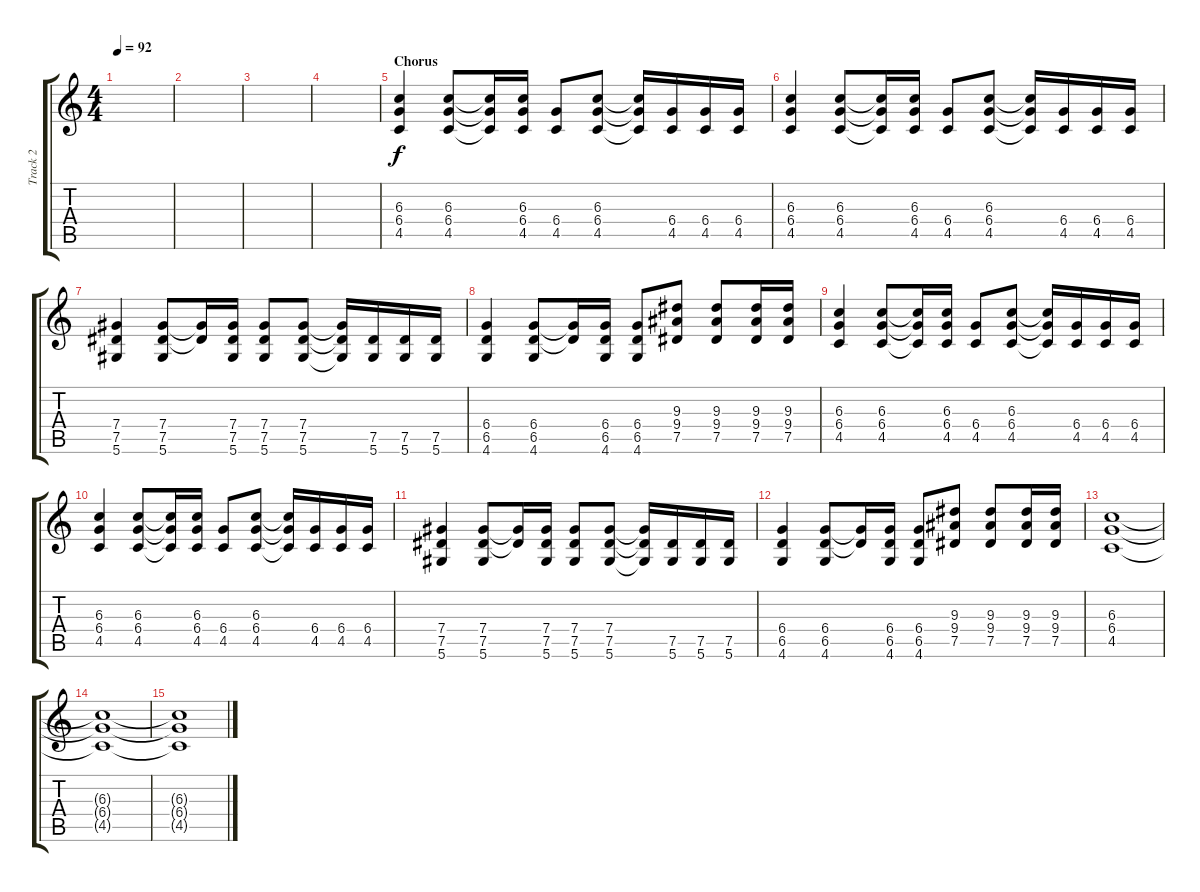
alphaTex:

\track ("Track 2" "Track 2") {instrument overdrivenguitar}
\staff {score tabs}
\tuning (Eb4 Bb3 Gb3 Db3 Ab2 Eb2) {hide}
\ts (4 4)
\tempo 92
\clef g2
\ks c
|
|
|
|
\section ("" "Chorus")
(6.3 6.4 4.5).4 (6.3 6.4 4.5).8 (6.3{t} 6.4{t} 4.5{t}).16 (6.3 6.4 4.5).16 (6.4 4.5).8 (6.3 6.4 4.5).8 (6.3{t} 6.4{t} 4.5{t}).16 (6.4 4.5).16 (6.4 4.5).16 (6.4 4.5).16 |
(6.3 6.4 4.5).4 (6.3 6.4 4.5).8 (6.3{t} 6.4{t} 4.5{t}).16 (6.3 6.4 4.5).16 (6.4 4.5).8 (6.3 6.4 4.5).8 (6.3{t} 6.4{t} 4.5{t}).16 (6.4 4.5).16 (6.4 4.5).16 (6.4 4.5).16 |
(7.4 7.5 5.6).4 (7.4 7.5 5.6).8 (7.4{t} 7.5{t}).16 (7.4 7.5 5.6).16 (7.4 7.5 5.6).8 (7.4 7.5 5.6).8 (7.4{t} 7.5{t} 5.6{t}).16 (7.5 5.6).16 (7.5 5.6).16 (7.5 5.6).16 |
(6.4 6.5 4.6).4 (6.4 6.5 4.6).8 (6.4{t} 6.5{t}).16 (6.4 6.5 4.6).16 (6.4 6.5 4.6).8 (9.3 9.4 7.5).8 (9.3 9.4 7.5).8 (9.3 9.4 7.5).16 (9.3 9.4 7.5).16 |
(6.3 6.4 4.5).4 (6.3 6.4 4.5).8 (6.3{t} 6.4{t} 4.5{t}).16 (6.3 6.4 4.5).16 (6.4 4.5).8 (6.3 6.4 4.5).8 (6.3{t} 6.4{t} 4.5{t}).16 (6.4 4.5).16 (6.4 4.5).16 (6.4 4.5).16 |
(6.3 6.4 4.5).4 (6.3 6.4 4.5).8 (6.3{t} 6.4{t} 4.5{t}).16 (6.3 6.4 4.5).16 (6.4 4.5).8 (6.3 6.4 4.5).8 (6.3{t} 6.4{t} 4.5{t}).16 (6.4 4.5).16 (6.4 4.5).16 (6.4 4.5).16 |
(7.4 7.5 5.6).4 (7.4 7.5 5.6).8 (7.4{t} 7.5{t}).16 (7.4 7.5 5.6).16 (7.4 7.5 5.6).8 (7.4 7.5 5.6).8 (7.4{t} 7.5{t} 5.6{t}).16 (7.5 5.6).16 (7.5 5.6).16 (7.5 5.6).16 |
(6.4 6.5 4.6).4 (6.4 6.5 4.6).8 (6.4{t} 6.5{t}).16 (6.4 6.5 4.6).16 (6.4 6.5 4.6).8 (9.3 9.4 7.5).8 (9.3 9.4 7.5).8 (9.3 9.4 7.5).16 (9.3 9.4 7.5).16 |
(6.3 6.4 4.5).1{volume 0} |
(6.3{t} 6.4{t} 4.5{t}).1 |
(6.3{t} 6.4{t} 4.5{t}).1
